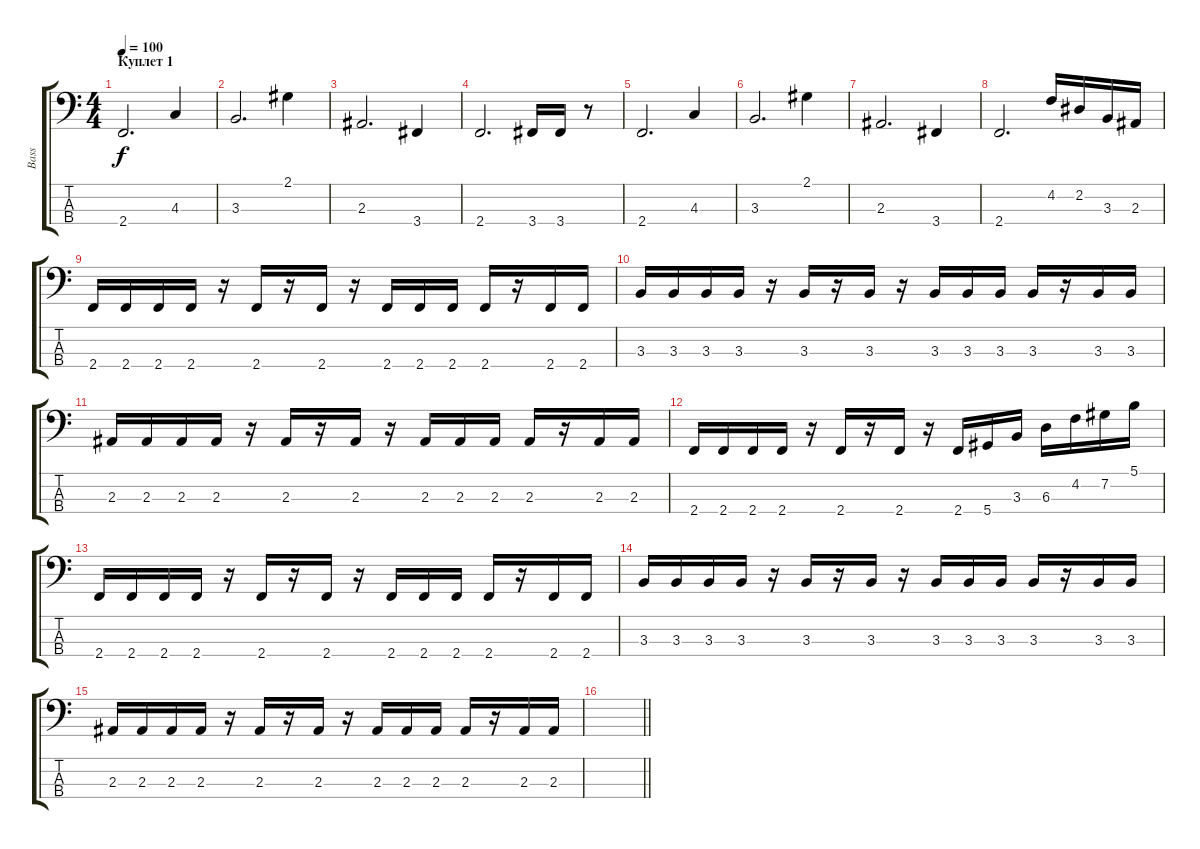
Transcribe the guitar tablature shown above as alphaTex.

\track ("Bass" "Bass") {instrument electricbassfinger}
\staff {score tabs}
\tuning (Gb2 Db2 Ab1 Eb1) {hide}
\ts (4 4)
\section ("" "Куплет 1")
\tempo 100
\clef f4
\ks c
2.4.2{d dy f} 4.3.4 |
3.3.2{d} 2.1.4 |
2.3.2{d} 3.4.4 |
2.4.2{d} 3.4.16 3.4.16 r.8 |
2.4.2{d} 4.3.4 |
3.3.2{d} 2.1.4 |
2.3.2{d} 3.4.4 |
2.4.2{d} 4.2.16 2.2.16 3.3.16 2.3.16 |
2.4.16 2.4.16 2.4.16 2.4.16 r.16 2.4.16 r.16 2.4.16 r.16 2.4.16 2.4.16 2.4.16 2.4.16 r.16 2.4.16 2.4.16 |
3.3.16 3.3.16 3.3.16 3.3.16 r.16 3.3.16 r.16 3.3.16 r.16 3.3.16 3.3.16 3.3.16 3.3.16 r.16 3.3.16 3.3.16 |
2.3.16 2.3.16 2.3.16 2.3.16 r.16 2.3.16 r.16 2.3.16 r.16 2.3.16 2.3.16 2.3.16 2.3.16 r.16 2.3.16 2.3.16 |
2.4.16 2.4.16 2.4.16 2.4.16 r.16 2.4.16 r.16 2.4.16 r.16 2.4.16 5.4.16 3.3.16 6.3.16 4.2.16 7.2.16 5.1.16 |
2.4.16 2.4.16 2.4.16 2.4.16 r.16 2.4.16 r.16 2.4.16 r.16 2.4.16 2.4.16 2.4.16 2.4.16 r.16 2.4.16 2.4.16 |
3.3.16 3.3.16 3.3.16 3.3.16 r.16 3.3.16 r.16 3.3.16 r.16 3.3.16 3.3.16 3.3.16 3.3.16 r.16 3.3.16 3.3.16 |
2.3.16 2.3.16 2.3.16 2.3.16 r.16 2.3.16 r.16 2.3.16 r.16 2.3.16 2.3.16 2.3.16 2.3.16 r.16 2.3.16 2.3.16 |
\barLineRight lightlight
